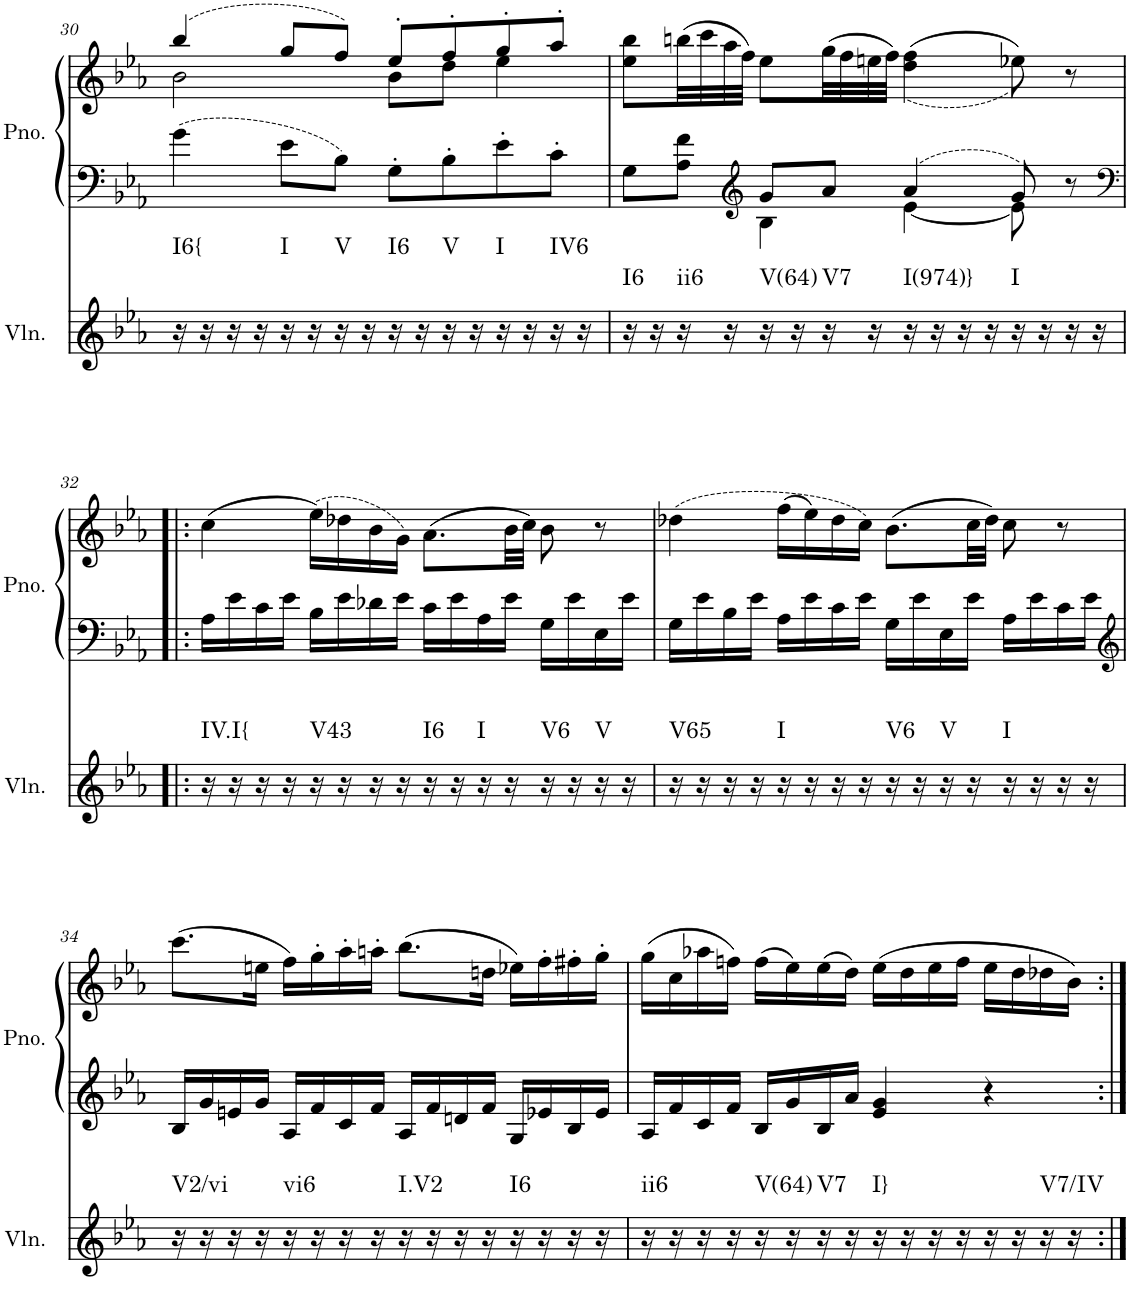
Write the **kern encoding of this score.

**kern	**harte	**kern	**kern
*part2	*part2	*part1	*part1
*staff3	*	*staff2	*staff1
*I"Violin	*	*I"Piano, Piano right	*
*I'Vln.	*	*I'Pno.	*
!!LO:PB:g=z
*clefG2	*	*clefG2	*clefG2
*k[b-e-a-]	*	*k[b-e-a-]	*k[b-e-a-]
*M4/4	*	*M4/4	*M4/4
=30	=30	=30	=30
*	*	*	*^
!	!LO:H:kt=I6{	!	!	!
16r	N	4g\	(4bb-/	2b-\
16r	.	.	.	.
16r	.	.	.	.
16r	.	.	.	.
!	!LO:H:kt=I	!	!	!
16r	N	8e-\L	8gg/L	.
16r	.	.	.	.
!	!LO:H:kt=V	!	!	!
16r	N	8B-\J	8ff/J)	.
16r	.	.	.	.
!	!LO:H:kt=I6	!	!	!
16r	N	8G'\L	8ee-'/L	8b-\L
16r	.	.	.	.
!	!LO:H:kt=V	!	!	!
16r	N	8B-'\	8ff'/	8dd\J
16r	.	.	.	.
!	!LO:H:kt=I	!	!	!
16r	N	8e-'\	8gg'/	4ee-\
16r	.	.	.	.
!	!LO:H:kt=IV6	!	!	!
16r	N	8c'\J	8aa-'/J	.
16r	.	.	.	.
*	*	*	*v	*v
=31	=31	=31	=31
*	*	*^	*
!	!LO:H:kt=I6	!	!	!
16r	N	8G\L	4ryy	8ee-\ 8bb-\L
16r	.	.	.	.
!	!LO:H:kt=ii6	!	!	!
16r	N	8A-\ 8f\J	.	(32bbn\LL
.	.	.	.	32ccc\
16r	.	.	.	32aa-\
.	.	.	.	32ff\JJJ)
*	*	*clefG2	*	*
!	!LO:H:kt=V(64)	!	!	!
16r	N	8g/L	4B-\	8ee-\L
16r	.	.	.	.
!	!LO:H:kt=V7	!	!	!
16r	N	8a-/J	.	(32gg\LL
.	.	.	.	32ff\
16r	.	.	.	32een\
.	.	.	.	32ff\JJJ)
!	!LO:H:kt=I(974)}	!	!	!
16r	N	4a-/	[4e-\	((<4dd\ 4ff\
16r	.	.	.	.
16r	.	.	.	.
16r	.	.	.	.
!	!LO:H:kt=I	!	!	!
16r	N	8g/	8e-\]	8ee-X\))
16r	.	.	.	.
16r	.	8r	8ryy	8r
16r	.	.	.	.
*	*	*v	*v	*
!!LO:LB:g=z
=32!|:	=32!|:	=32!|:	=32!|:
*	*	*clefF4	*
!	!LO:H:kt=IV.I{	!	!
16r	N	16A-\LL	(4cc\
16r	.	16e-\	.
16r	.	16c\	.
16r	.	16e-\JJ	.
!	!LO:H:kt=V43	!	!
16r	N	16B-\LL	(16ee-\LL)
16r	.	16e-\	16dd-X\
16r	.	16d-X\	16b-\
16r	.	16e-\JJ	16g\JJ)
!	!LO:H:kt=I6	!	!
16r	N	16c\LL	(8.a-\L
16r	.	16e-\	.
!	!LO:H:kt=I	!	!
16r	N	16A-\	.
16r	.	16e-\JJ	32b-\LL
.	.	.	32cc\JJJ)
!	!LO:H:kt=V6	!	!
16r	N	16G\LL	8b-\
16r	.	16e-\	.
!	!LO:H:kt=V	!	!
16r	N	16E-\	8r
16r	.	16e-\JJ	.
=33	=33	=33	=33
!	!LO:H:kt=V65	!	!
16r	N	16G\LL	(4dd-X\
16r	.	16e-\	.
16r	.	16B-\	.
16r	.	16e-\JJ	.
!	!LO:H:kt=I	!	!
16r	N	16A-\LL	(16ff\LL
16r	.	16e-\	16ee-\)
16r	.	16c\	16dd-\
16r	.	16e-\JJ	16cc\JJ)
!	!LO:H:kt=V6	!	!
16r	N	16G\LL	(8.b-\L
16r	.	16e-\	.
!	!LO:H:kt=V	!	!
16r	N	16E-\	.
16r	.	16e-\JJ	32cc\LL
.	.	.	32dd-\JJJ)
!	!LO:H:kt=I	!	!
16r	N	16A-\LL	8cc\
16r	.	16e-\	.
16r	.	16c\	8r
16r	.	16e-\JJ	.
!!LO:LB:g=z
=34	=34	=34	=34
*	*	*clefG2	*
!	!LO:H:kt=V2/vi	!	!
16r	N	16B-/LL	(8.ccc\L
16r	.	16g/	.
16r	.	16en/	.
16r	.	16g/JJ	16een\Jk
!	!LO:H:kt=vi6	!	!
16r	N	16A-/LL	16ff\LL)
16r	.	16f/	16gg'\
16r	.	16c/	16aa-'\
16r	.	16f/JJ	16aan'\JJ
!	!LO:H:kt=I.V2	!	!
16r	N	16A-/LL	(8.bb-\L
16r	.	16f/	.
16r	.	16dn/	.
16r	.	16f/JJ	16ddn\Jk
!	!LO:H:kt=I6	!	!
16r	N	16G/LL	16ee-X\LL)
16r	.	16e-X/	16ff'\
16r	.	16B-/	16ff#X'\
16r	.	16e-/JJ	16gg'\JJ
=35	=35	=35	=35
!	!LO:H:kt=ii6	!	!
16r	N	16A-/LL	(16gg\LL
16r	.	16f/	16cc\
16r	.	16c/	16aa-X\
16r	.	16f/JJ	16ffn\JJ)
!	!LO:H:kt=V(64)	!	!
16r	N	16B-/LL	(16ff\LL
16r	.	16g/	16ee-\)
!	!LO:H:kt=V7	!	!
16r	N	16B-/	(16ee-\
16r	.	16a-/JJ	16dd\JJ)
!	!LO:H:kt=I}	!	!
16r	N	4e-/ 4g/	(16ee-\LL
16r	.	.	16dd\
16r	.	.	16ee-\
16r	.	.	16ff\JJ
16r	.	4r	16ee-\LL
16r	.	.	16dd\
!	!LO:H:kt=V7/IV	!	!
16r	N	.	16dd-X\
16r	.	.	16b-\JJ)
=:|!	=:|!	=:|!	=:|!
*-	*-	*-	*-
